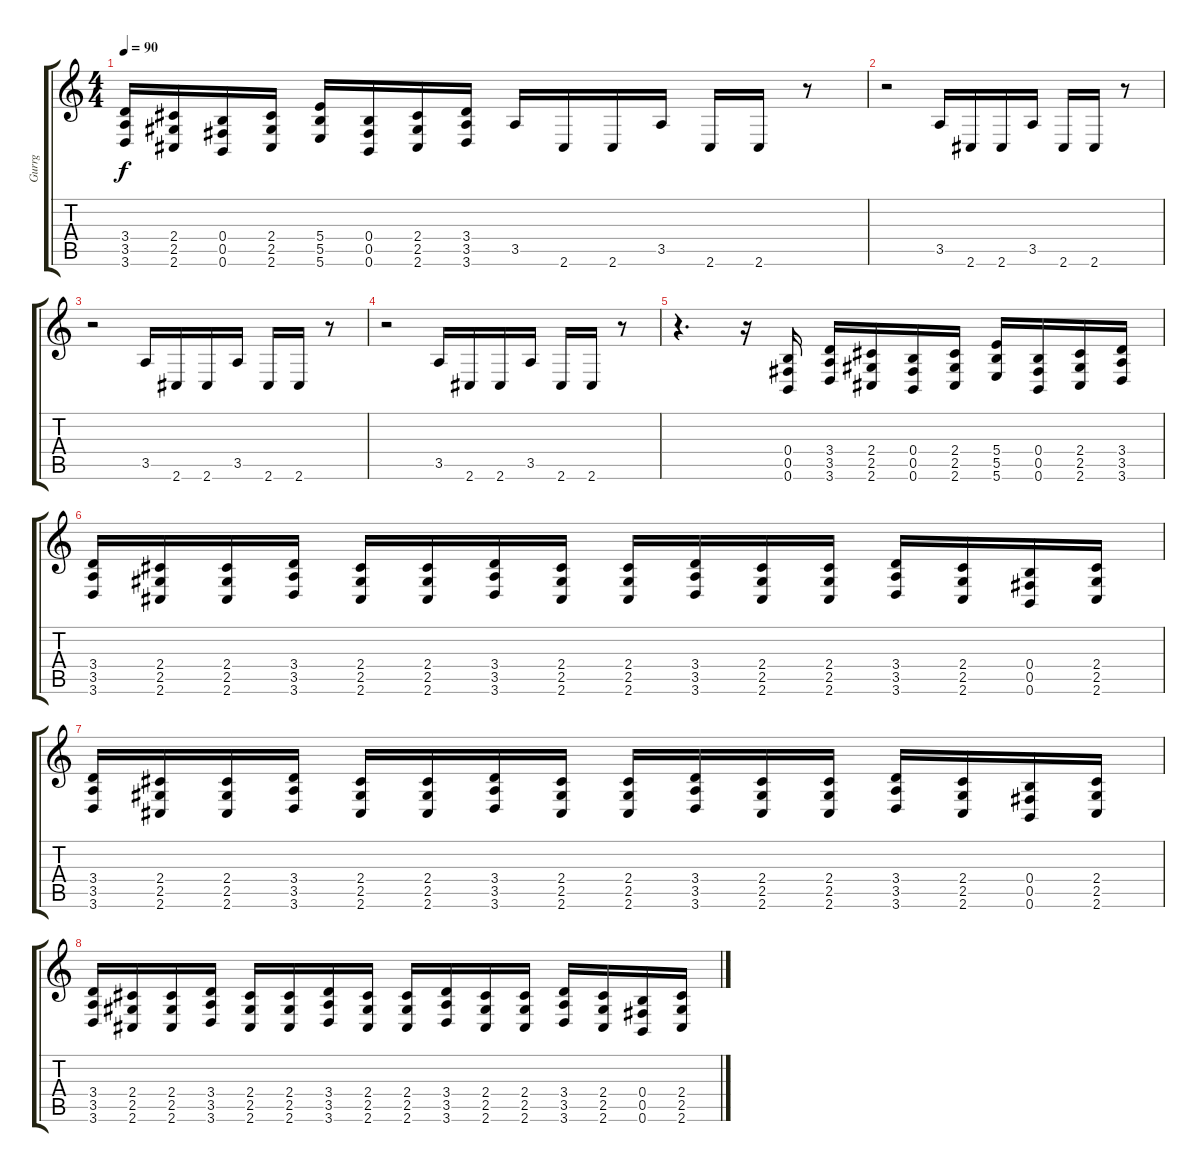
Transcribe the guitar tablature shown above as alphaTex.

\track ("Gurrg" "Gurrg") {instrument overdrivenguitar}
\staff {score tabs}
\tuning (Db4 Ab3 E3 B2 Gb2 B1) {hide}
\ts (4 4)
\tempo 90
\clef g2
\ks c
(3.4 3.5 3.6).16{dy f} (2.4 2.5 2.6).16 (0.4 0.5 0.6).16 (2.4 2.5 2.6).16 (5.4 5.5 5.6).16 (0.4 0.5 0.6).16 (2.4 2.5 2.6).16 (3.4 3.5 3.6).16 3.5.16 2.6.16 2.6.16 3.5.16 2.6.16 2.6.16 r.8 |
r.2 3.5.16 2.6.16 2.6.16 3.5.16 2.6.16 2.6.16 r.8 |
r.2 3.5.16 2.6.16 2.6.16 3.5.16 2.6.16 2.6.16 r.8 |
r.2 3.5.16 2.6.16 2.6.16 3.5.16 2.6.16 2.6.16 r.8 |
r.4{d} r.16 (0.4 0.5 0.6).16 (3.4 3.5 3.6).16 (2.4 2.5 2.6).16 (0.4 0.5 0.6).16 (2.4 2.5 2.6).16 (5.4 5.5 5.6).16 (0.4 0.5 0.6).16 (2.4 2.5 2.6).16 (3.4 3.5 3.6).16 |
(3.4 3.5 3.6).16 (2.4 2.5 2.6).16 (2.4 2.5 2.6).16 (3.4 3.5 3.6).16 (2.4 2.5 2.6).16 (2.4 2.5 2.6).16 (3.4 3.5 3.6).16 (2.4 2.5 2.6).16 (2.4 2.5 2.6).16 (3.4 3.5 3.6).16 (2.4 2.5 2.6).16 (2.4 2.5 2.6).16 (3.4 3.5 3.6).16 (2.4 2.5 2.6).16 (0.4 0.5 0.6).16 (2.4 2.5 2.6).16 |
(3.4 3.5 3.6).16 (2.4 2.5 2.6).16 (2.4 2.5 2.6).16 (3.4 3.5 3.6).16 (2.4 2.5 2.6).16 (2.4 2.5 2.6).16 (3.4 3.5 3.6).16 (2.4 2.5 2.6).16 (2.4 2.5 2.6).16 (3.4 3.5 3.6).16 (2.4 2.5 2.6).16 (2.4 2.5 2.6).16 (3.4 3.5 3.6).16 (2.4 2.5 2.6).16 (0.4 0.5 0.6).16 (2.4 2.5 2.6).16 |
(3.4 3.5 3.6).16 (2.4 2.5 2.6).16 (2.4 2.5 2.6).16 (3.4 3.5 3.6).16 (2.4 2.5 2.6).16 (2.4 2.5 2.6).16 (3.4 3.5 3.6).16 (2.4 2.5 2.6).16 (2.4 2.5 2.6).16 (3.4 3.5 3.6).16 (2.4 2.5 2.6).16 (2.4 2.5 2.6).16 (3.4 3.5 3.6).16 (2.4 2.5 2.6).16 (0.4 0.5 0.6).16 (2.4 2.5 2.6).16
